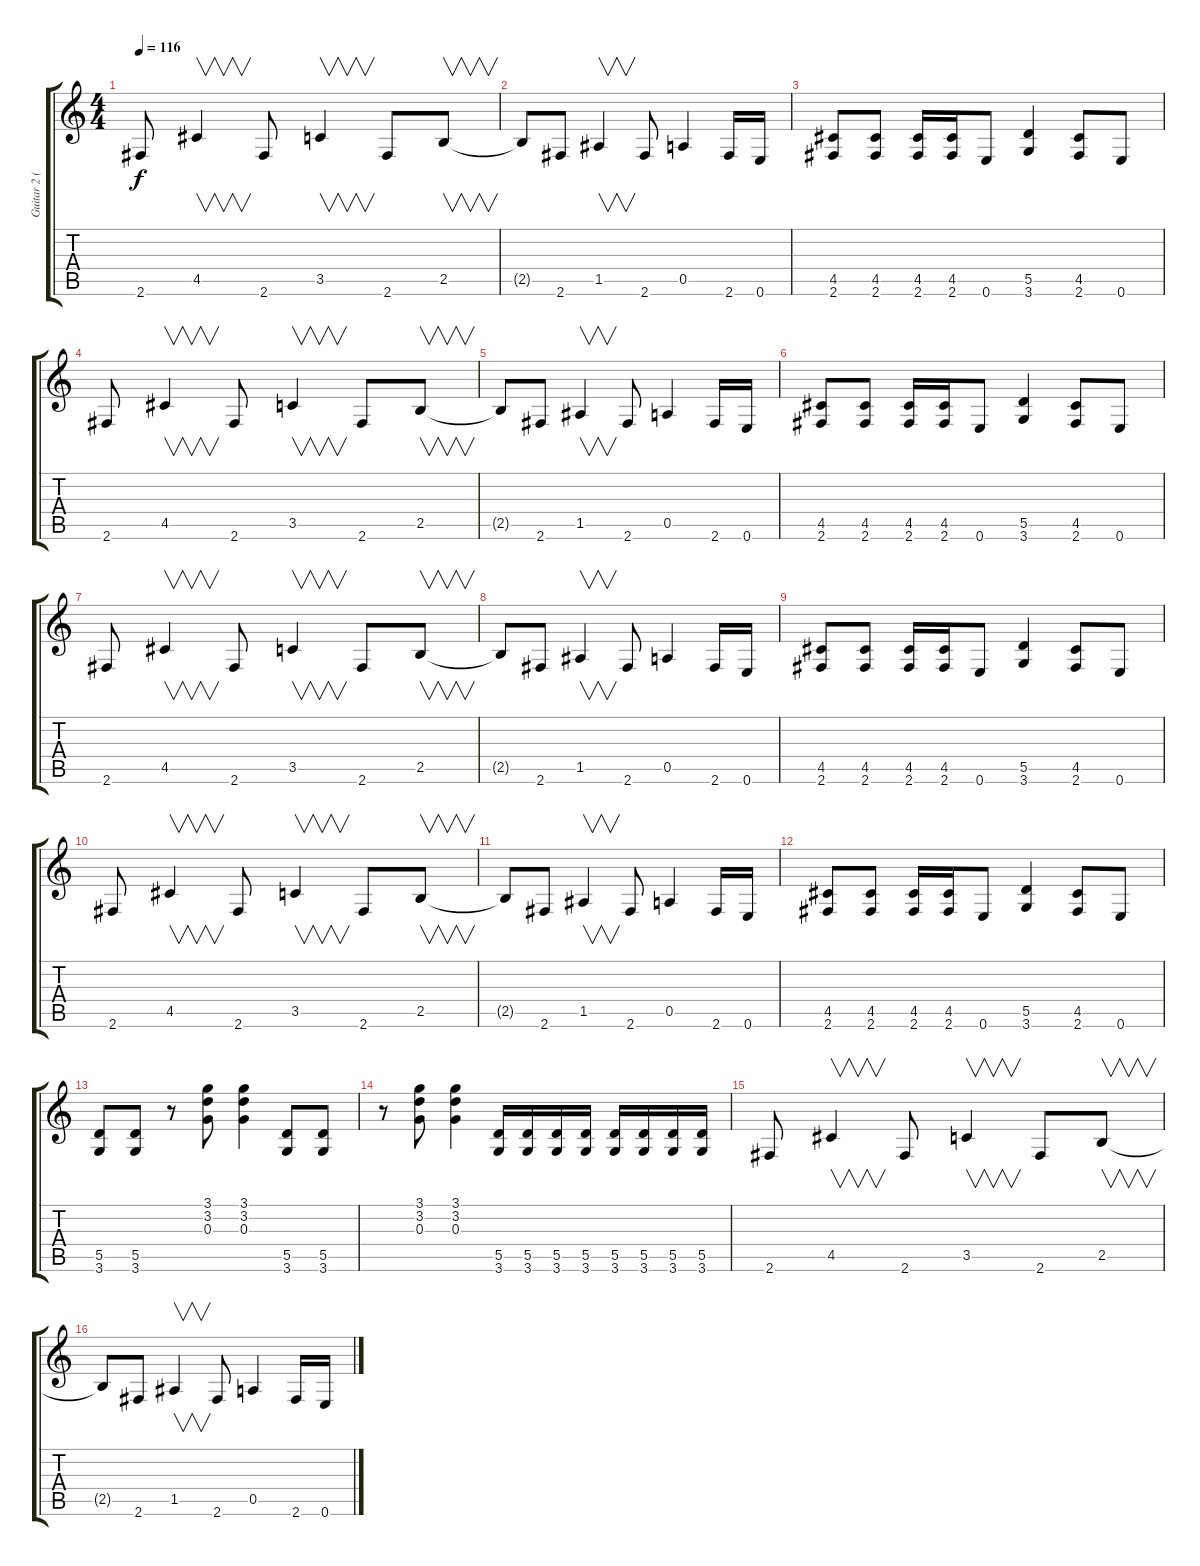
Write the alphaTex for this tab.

\track ("Guitar 2 (Distorted)" "Guitar 2 (") {instrument distortionguitar}
\staff {score tabs}
\tuning (E4 B3 G3 D3 A2 E2) {hide}
\ts (4 4)
\tempo 116
\clef g2
\ks c
2.6.8{dy f} 4.5.4{v} 2.6.8 3.5.4{v} 2.6.8 2.5.8{v} |
2.5{t}.8 2.6.8 1.5.4{v} 2.6.8 0.5.4 2.6.16 0.6.16 |
(4.5 2.6).8 (4.5 2.6).8 (4.5 2.6).16 (4.5 2.6).16 0.6.8 (5.5 3.6).4 (4.5 2.6).8 0.6.8 |
2.6.8 4.5.4{v} 2.6.8 3.5.4{v} 2.6.8 2.5.8{v} |
2.5{t}.8 2.6.8 1.5.4{v} 2.6.8 0.5.4 2.6.16 0.6.16 |
(4.5 2.6).8 (4.5 2.6).8 (4.5 2.6).16 (4.5 2.6).16 0.6.8 (5.5 3.6).4 (4.5 2.6).8 0.6.8 |
2.6.8 4.5.4{v} 2.6.8 3.5.4{v} 2.6.8 2.5.8{v} |
2.5{t}.8 2.6.8 1.5.4{v} 2.6.8 0.5.4 2.6.16 0.6.16 |
(4.5 2.6).8 (4.5 2.6).8 (4.5 2.6).16 (4.5 2.6).16 0.6.8 (5.5 3.6).4 (4.5 2.6).8 0.6.8 |
2.6.8 4.5.4{v} 2.6.8 3.5.4{v} 2.6.8 2.5.8{v} |
2.5{t}.8 2.6.8 1.5.4{v} 2.6.8 0.5.4 2.6.16 0.6.16 |
(4.5 2.6).8 (4.5 2.6).8 (4.5 2.6).16 (4.5 2.6).16 0.6.8 (5.5 3.6).4 (4.5 2.6).8 0.6.8 |
(5.5 3.6).8 (5.5 3.6).8 r.8 (3.1 3.2 0.3).8 (3.1 3.2 0.3).4 (5.5 3.6).8 (5.5 3.6).8 |
r.8 (3.1 3.2 0.3).8 (3.1 3.2 0.3).4 (5.5 3.6).16 (5.5 3.6).16 (5.5 3.6).16 (5.5 3.6).16 (5.5 3.6).16 (5.5 3.6).16 (5.5 3.6).16 (5.5 3.6).16 |
2.6.8 4.5.4{v} 2.6.8 3.5.4{v} 2.6.8 2.5.8{v} |
2.5{t}.8 2.6.8 1.5.4{v} 2.6.8 0.5.4 2.6.16 0.6.16
